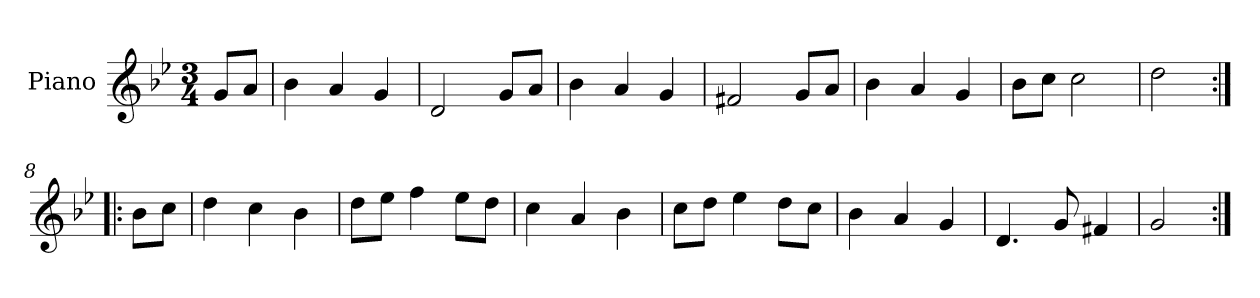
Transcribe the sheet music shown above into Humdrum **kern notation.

**kern
*part1
*staff1
*I"Piano
*I'Pno.
*clefG2
*k[b-e-]
*M3/4
=
8g/L
8a/J
=1
4b-\
4a/
4g/
=2
2d/
8g/L
8a/J
=3
4b-\
4a/
4g/
=4
2f#X/
8g/L
8a/J
=5
4b-\
4a/
4g/
=6
8b-\L
8cc\J
2cc\
=7
2dd\
=8:|!|:
8b-\L
8cc\J
=9
4dd\
4cc\
4b-\
=10
8dd\L
8ee-\J
4ff\
8ee-\L
8dd\J
=11
4cc\
4a/
4b-\
=12
8cc\L
8dd\J
4ee-\
8dd\L
8cc\J
=13
4b-\
4a/
4g/
=14
4.d/
8g/
4f#X/
=15
2g/
=:|!
*-
